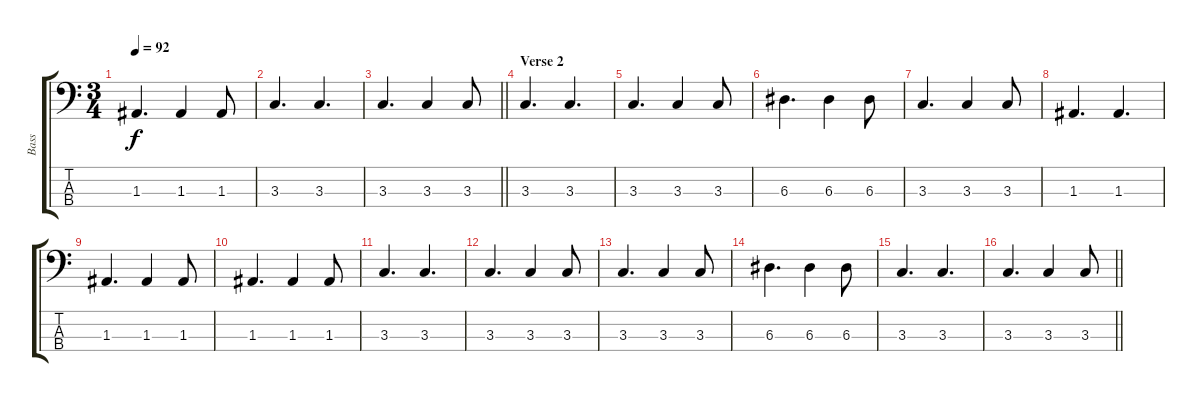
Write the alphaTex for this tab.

\track ("Bass" "Bass") {instrument electricbassfinger}
\staff {score tabs}
\tuning (G2 D2 A1 E1) {hide}
\ts (3 4)
\tempo 92
\clef f4
\ks c
1.3.4{d dy f} 1.3.4 1.3.8 |
3.3.4{d} 3.3.4{d} |
\barLineRight lightlight
3.3.4{d} 3.3.4 3.3.8 |
\section ("" "Verse 2")
3.3.4{d} 3.3.4{d} |
3.3.4{d} 3.3.4 3.3.8 |
6.3.4{d} 6.3.4 6.3.8 |
3.3.4{d} 3.3.4 3.3.8 |
1.3.4{d} 1.3.4{d} |
1.3.4{d} 1.3.4 1.3.8 |
1.3.4{d} 1.3.4 1.3.8 |
3.3.4{d} 3.3.4{d} |
3.3.4{d} 3.3.4 3.3.8 |
3.3.4{d} 3.3.4 3.3.8 |
6.3.4{d} 6.3.4 6.3.8 |
3.3.4{d} 3.3.4{d} |
\barLineRight lightlight
3.3.4{d} 3.3.4 3.3.8
